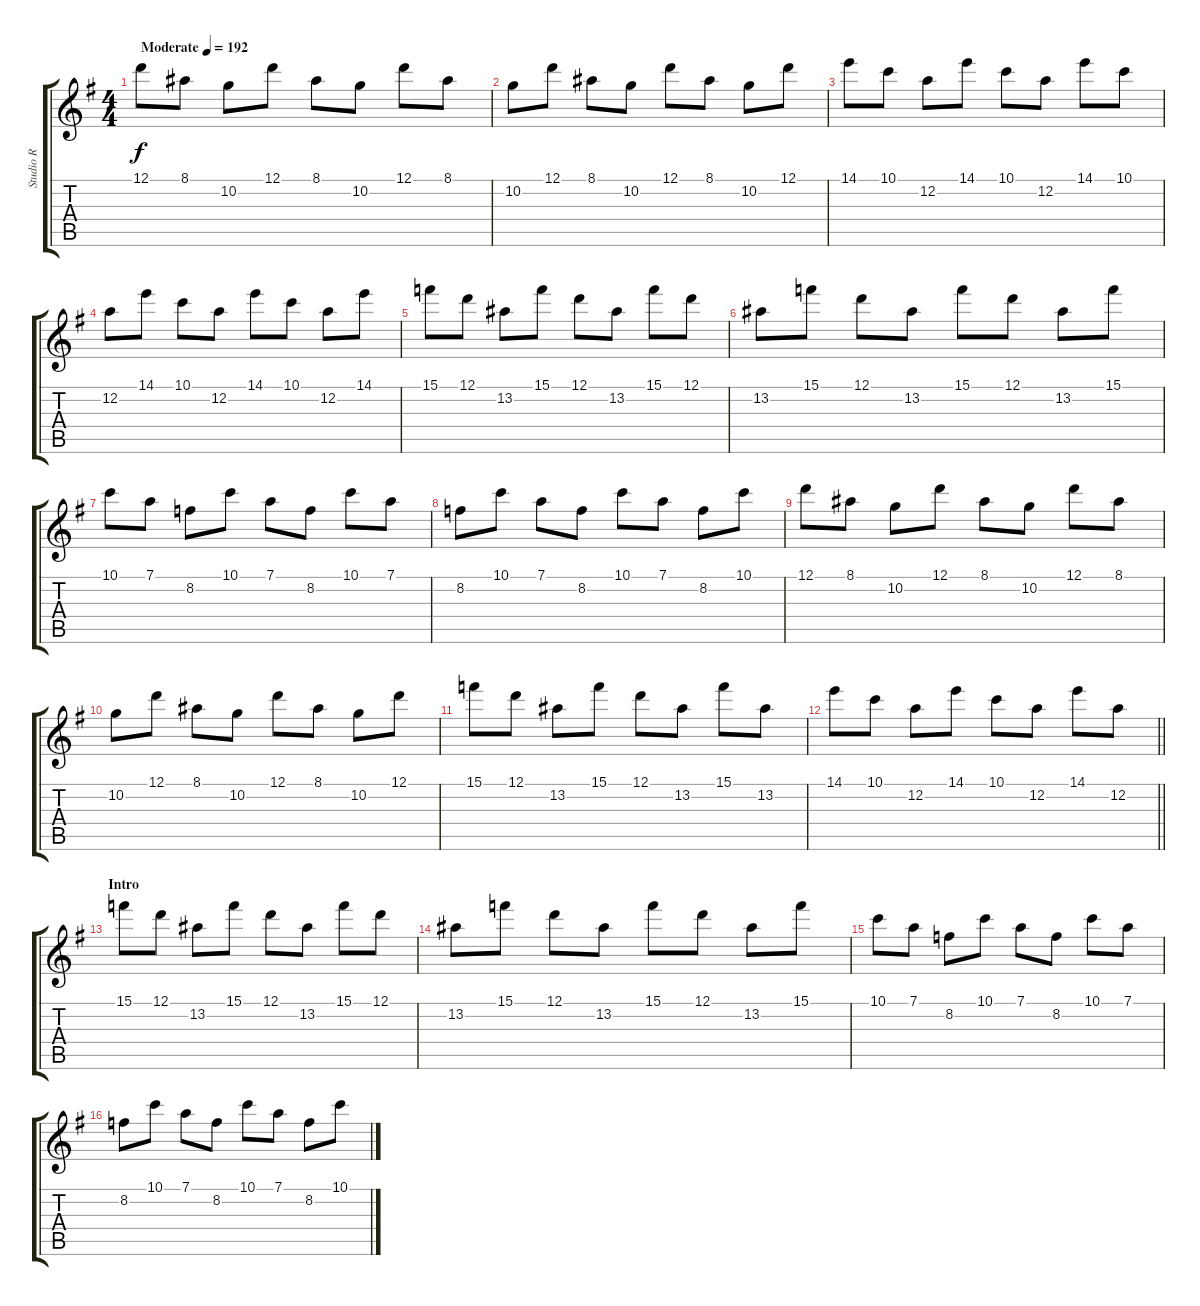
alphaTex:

\track ("Studio R" "Studio R") {instrument distortionguitar}
\staff {score tabs}
\tuning (D4 A3 F3 C3 G2 D2) {hide}
\ts (4 4)
\tempo (192 "Moderate")
\clef g2
\ks g
12.1.8{dy f instrument distortionguitar} 8.1.8 10.2.8 12.1.8 8.1.8 10.2.8 12.1.8 8.1.8 |
10.2.8 12.1.8 8.1.8 10.2.8 12.1.8 8.1.8 10.2.8 12.1.8 |
14.1.8 10.1.8 12.2.8 14.1.8 10.1.8 12.2.8 14.1.8 10.1.8 |
12.2.8 14.1.8 10.1.8 12.2.8 14.1.8 10.1.8 12.2.8 14.1.8 |
15.1.8 12.1.8 13.2.8 15.1.8 12.1.8 13.2.8 15.1.8 12.1.8 |
13.2.8 15.1.8 12.1.8 13.2.8 15.1.8 12.1.8 13.2.8 15.1.8 |
10.1.8 7.1.8 8.2.8 10.1.8 7.1.8 8.2.8 10.1.8 7.1.8 |
8.2.8 10.1.8 7.1.8 8.2.8 10.1.8 7.1.8 8.2.8 10.1.8 |
12.1.8 8.1.8 10.2.8 12.1.8 8.1.8 10.2.8 12.1.8 8.1.8 |
10.2.8 12.1.8 8.1.8 10.2.8 12.1.8 8.1.8 10.2.8 12.1.8 |
15.1.8 12.1.8 13.2.8 15.1.8 12.1.8 13.2.8 15.1.8 13.2.8 |
\barLineRight lightlight
14.1.8 10.1.8 12.2.8 14.1.8 10.1.8 12.2.8 14.1.8 12.2.8 |
\section ("" "Intro")
15.1.8 12.1.8 13.2.8 15.1.8 12.1.8 13.2.8 15.1.8 12.1.8 |
13.2.8 15.1.8 12.1.8 13.2.8 15.1.8 12.1.8 13.2.8 15.1.8 |
10.1.8 7.1.8 8.2.8 10.1.8 7.1.8 8.2.8 10.1.8 7.1.8 |
8.2.8 10.1.8 7.1.8 8.2.8 10.1.8 7.1.8 8.2.8 10.1.8
